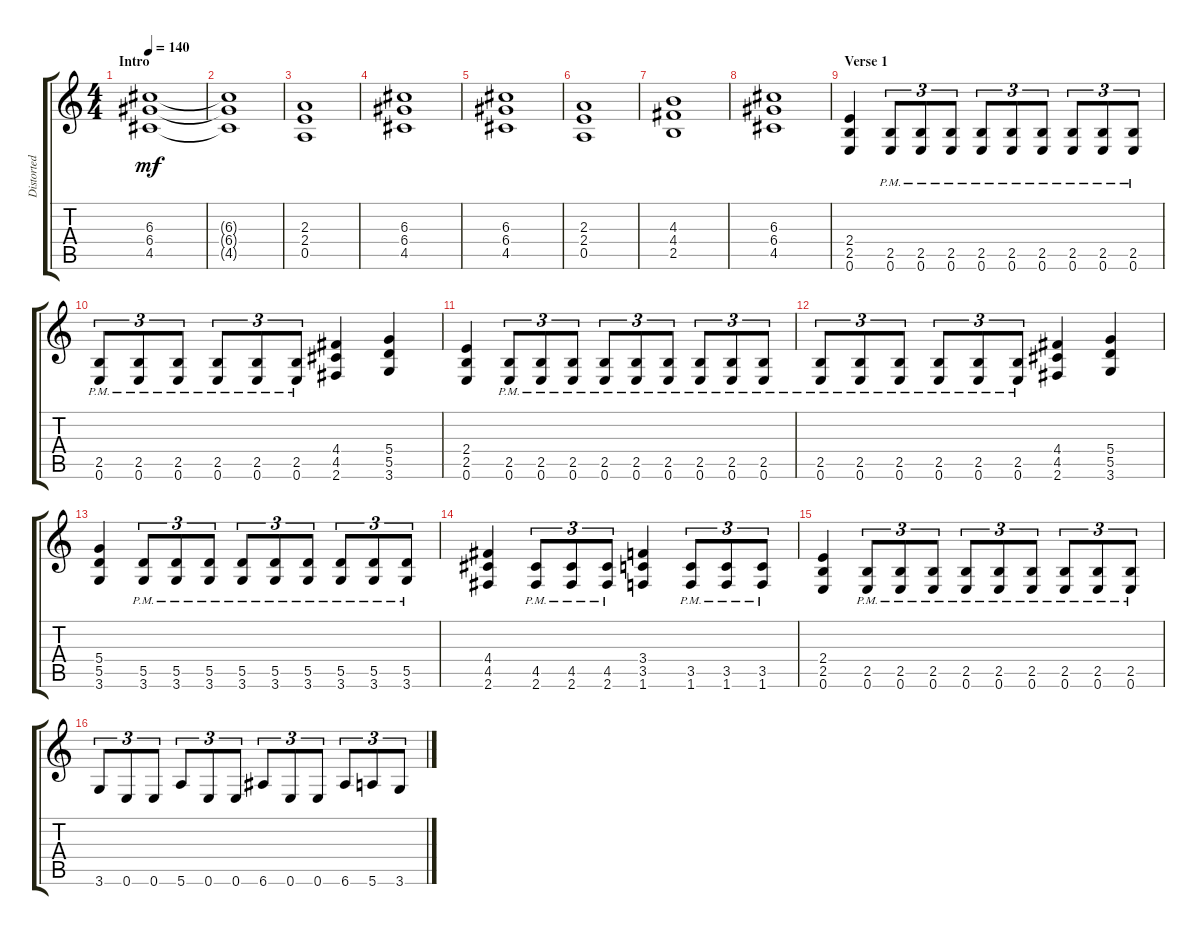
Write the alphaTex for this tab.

\track ("Distorted Rhythm" "Distorted ") {instrument distortionguitar}
\staff {score tabs}
\tuning (E4 B3 G3 D3 A2 E2) {hide}
\ts (4 4)
\section ("" "Intro")
\tempo 140
\clef g2
\ks c
(6.3 6.4 4.5).1{dy mf instrument distortionguitar} |
(6.3{t} 6.4{t} 4.5{t}).1 |
(2.3 2.4 0.5).1 |
(6.3 6.4 4.5).1 |
(6.3 6.4 4.5).1 |
(2.3 2.4 0.5).1 |
(4.3 4.4 2.5).1 |
(6.3 6.4 4.5).1 |
\section ("" "Verse 1")
(2.4 2.5 0.6).4 (2.5{pm} 0.6{pm}).8{tu (3 2)} (2.5{pm} 0.6{pm}).8{tu (3 2)} (2.5{pm} 0.6{pm}).8{tu (3 2)} (2.5{pm} 0.6{pm}).8{tu (3 2)} (2.5{pm} 0.6{pm}).8{tu (3 2)} (2.5{pm} 0.6{pm}).8{tu (3 2)} (2.5{pm} 0.6{pm}).8{tu (3 2)} (2.5{pm} 0.6{pm}).8{tu (3 2)} (2.5{pm} 0.6{pm}).8{tu (3 2)} |
(2.5{pm} 0.6{pm}).8{tu (3 2)} (2.5{pm} 0.6{pm}).8{tu (3 2)} (2.5{pm} 0.6{pm}).8{tu (3 2)} (2.5{pm} 0.6{pm}).8{tu (3 2)} (2.5{pm} 0.6{pm}).8{tu (3 2)} (2.5{pm} 0.6{pm}).8{tu (3 2)} (4.4 4.5 2.6).4 (5.4 5.5 3.6).4 |
(2.4 2.5 0.6).4 (2.5{pm} 0.6{pm}).8{tu (3 2)} (2.5{pm} 0.6{pm}).8{tu (3 2)} (2.5{pm} 0.6{pm}).8{tu (3 2)} (2.5{pm} 0.6{pm}).8{tu (3 2)} (2.5{pm} 0.6{pm}).8{tu (3 2)} (2.5{pm} 0.6{pm}).8{tu (3 2)} (2.5{pm} 0.6{pm}).8{tu (3 2)} (2.5{pm} 0.6{pm}).8{tu (3 2)} (2.5{pm} 0.6{pm}).8{tu (3 2)} |
(2.5{pm} 0.6{pm}).8{tu (3 2)} (2.5{pm} 0.6{pm}).8{tu (3 2)} (2.5{pm} 0.6{pm}).8{tu (3 2)} (2.5{pm} 0.6{pm}).8{tu (3 2)} (2.5{pm} 0.6{pm}).8{tu (3 2)} (2.5{pm} 0.6{pm}).8{tu (3 2)} (4.4 4.5 2.6).4 (5.4 5.5 3.6).4 |
(5.4 5.5 3.6).4 (5.5{pm} 3.6{pm}).8{tu (3 2)} (5.5{pm} 3.6{pm}).8{tu (3 2)} (5.5{pm} 3.6{pm}).8{tu (3 2)} (5.5{pm} 3.6{pm}).8{tu (3 2)} (5.5{pm} 3.6{pm}).8{tu (3 2)} (5.5{pm} 3.6{pm}).8{tu (3 2)} (5.5{pm} 3.6{pm}).8{tu (3 2)} (5.5{pm} 3.6{pm}).8{tu (3 2)} (5.5{pm} 3.6{pm}).8{tu (3 2)} |
(4.4 4.5 2.6).4 (4.5{pm} 2.6{pm}).8{tu (3 2)} (4.5{pm} 2.6{pm}).8{tu (3 2)} (4.5{pm} 2.6{pm}).8{tu (3 2)} (3.4 3.5 1.6).4 (3.5{pm} 1.6{pm}).8{tu (3 2)} (3.5{pm} 1.6{pm}).8{tu (3 2)} (3.5{pm} 1.6{pm}).8{tu (3 2)} |
(2.4 2.5 0.6).4 (2.5{pm} 0.6{pm}).8{tu (3 2)} (2.5{pm} 0.6{pm}).8{tu (3 2)} (2.5{pm} 0.6{pm}).8{tu (3 2)} (2.5{pm} 0.6{pm}).8{tu (3 2)} (2.5{pm} 0.6{pm}).8{tu (3 2)} (2.5{pm} 0.6{pm}).8{tu (3 2)} (2.5{pm} 0.6{pm}).8{tu (3 2)} (2.5{pm} 0.6{pm}).8{tu (3 2)} (2.5{pm} 0.6{pm}).8{tu (3 2)} |
3.6.8{tu (3 2)} 0.6.8{tu (3 2)} 0.6.8{tu (3 2)} 5.6.8{tu (3 2)} 0.6.8{tu (3 2)} 0.6.8{tu (3 2)} 6.6.8{tu (3 2)} 0.6.8{tu (3 2)} 0.6.8{tu (3 2)} 6.6.8{tu (3 2)} 5.6.8{tu (3 2)} 3.6.8{tu (3 2)}
